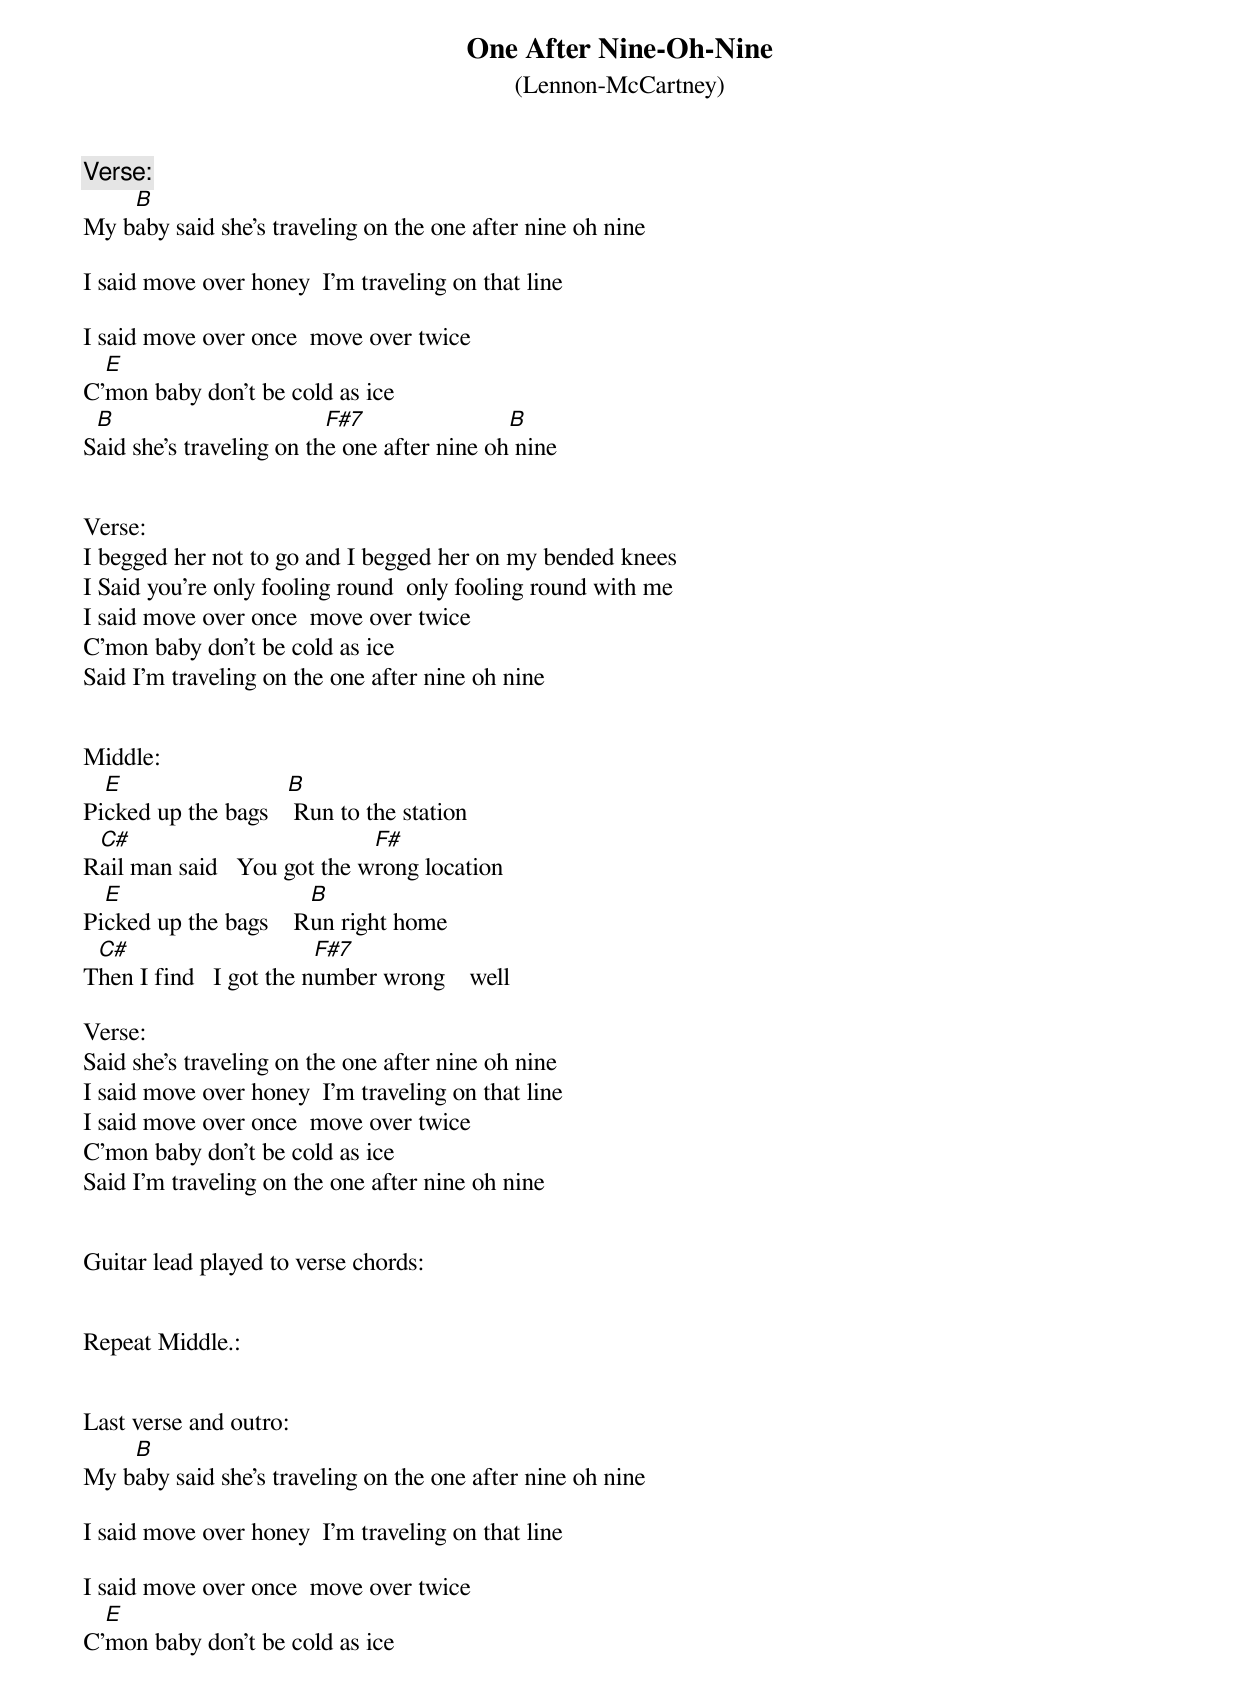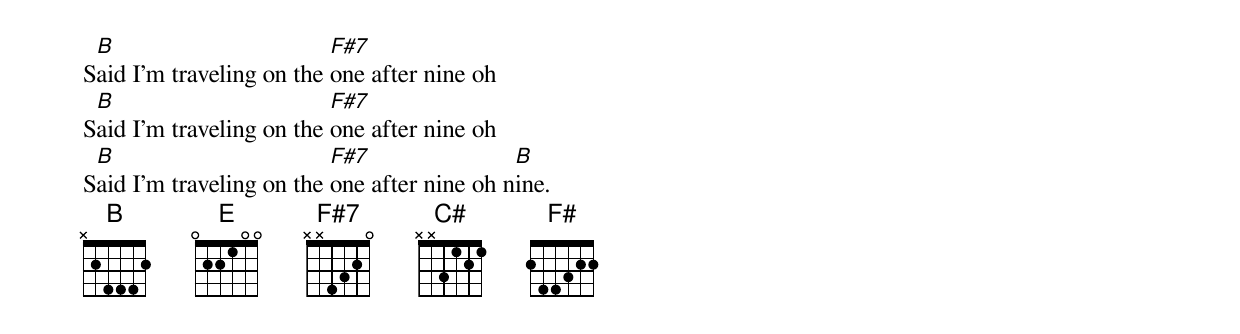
	One After Nine-Oh-Nine
	(Lennon-McCartney)


Verse:
    B
My baby said she's traveling on the one after nine oh nine

I said move over honey  I'm traveling on that line

I said move over once  move over twice
  E
C'mon baby don't be cold as ice
 B                        F#7                B
Said she's traveling on the one after nine oh nine


Verse:
I begged her not to go and I begged her on my bended knees
I Said you're only fooling round  only fooling round with me
I said move over once  move over twice
C'mon baby don't be cold as ice
Said I'm traveling on the one after nine oh nine


Middle:
  E                  B
Picked up the bags    Run to the station
 C#                          F#
Rail man said   You got the wrong location
  E                    B
Picked up the bags    Run right home
 C#                      F#7
Then I find   I got the number wrong    well

Verse:
Said she's traveling on the one after nine oh nine
I said move over honey  I'm traveling on that line
I said move over once  move over twice
C'mon baby don't be cold as ice
Said I'm traveling on the one after nine oh nine


Guitar lead played to verse chords:


Repeat Middle.:


Last verse and outro:
    B
My baby said she's traveling on the one after nine oh nine

I said move over honey  I'm traveling on that line

I said move over once  move over twice
  E
C'mon baby don't be cold as ice
 B                        F#7
Said I'm traveling on the one after nine oh
 B                        F#7
Said I'm traveling on the one after nine oh
 B                        F#7                B
Said I'm traveling on the one after nine oh nine.
